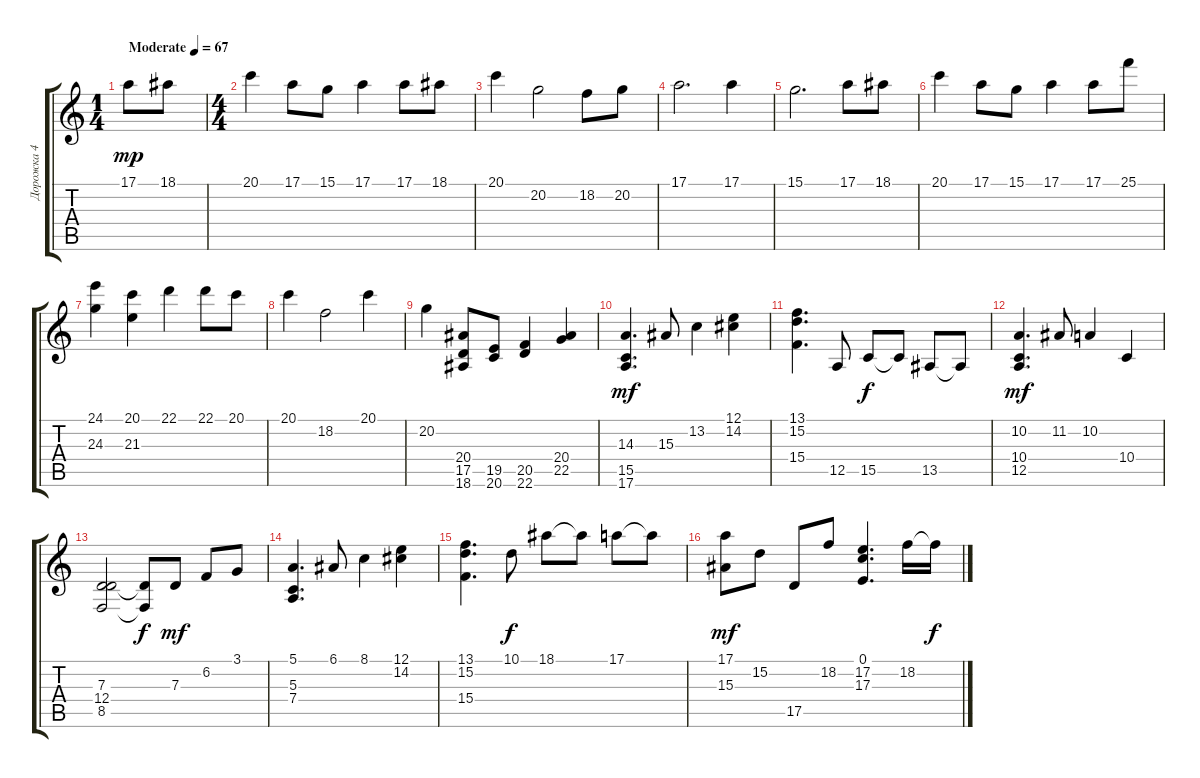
\track ("Дорожка 4" "Дорожка 4") {instrument acousticgrandpiano}
\staff {score tabs}
\tuning (E4 B3 G3 D3 A2 E2) {hide}
\ts (1 4)
\tempo (67 "Moderate")
\clef g2
\ks c
17.1.8{dy mp instrument acousticgrandpiano} 18.1.8 |
\ts (4 4)
20.1.4 17.1.8 15.1.8 17.1.4 17.1.8 18.1.8 |
20.1.4 20.2.2 18.2.8 20.2.8 |
17.1.2{d} 17.1.4 |
15.1.2{d} 17.1.8 18.1.8 |
20.1.4 17.1.8 15.1.8 17.1.4 17.1.8 25.1.8 |
(24.1 24.3).4 (20.1 21.3).4 22.1.4 22.1.8 20.1.8 |
20.1.4 18.2.2 20.1.4 |
20.2.4 (20.4 17.5 18.6).8 (19.5 20.6).8 (20.5 22.6).4 (20.4 22.5).4 |
(14.3 15.5 17.6).4{d dy mf} 15.3.8 13.2.4 (12.1 14.2).4 |
(13.1 15.2 15.4).4{d} 12.5.8 15.5.8{dy f} 15.5{t}.8 13.5.8 13.5{t}.8 |
(10.2 10.4 12.5).4{d dy mf} 11.2.8 10.2.4 10.4.4 |
(7.3 12.4 8.5).2 (7.3{t} 8.5{t}).8{dy f} 7.3.8{dy mf} 6.2.8 3.1.8 |
(5.1 5.3 7.4).4{d} 6.1.8 8.1.4 (12.1 14.2).4 |
(13.1 15.2 15.4).4{d} 10.1.8{dy f} 18.1.8 18.1{t}.8 17.1.8 17.1{t}.8 |
(17.1 15.3).8{dy mf} 15.2.8 17.5.8 18.2.8 (0.1 17.2 17.3).4{d} 18.2.16 18.2{t}.16{dy f}
